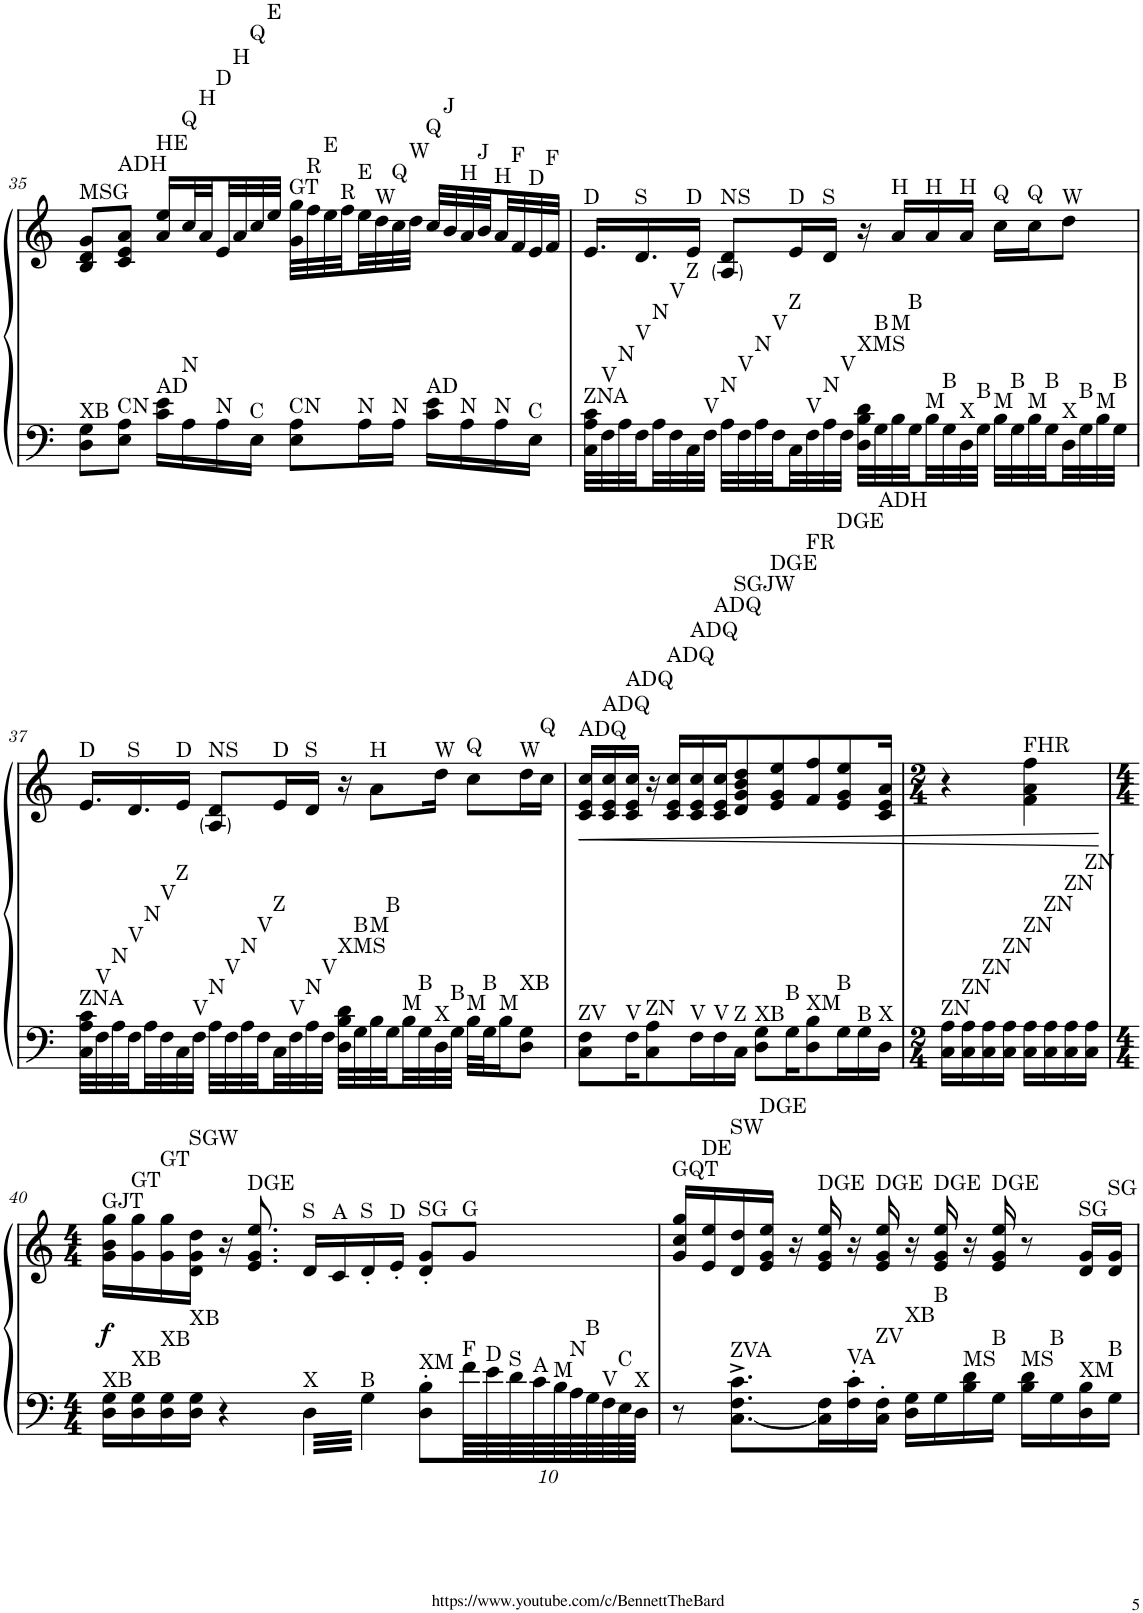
**kern	**kern	**dynam
*part1	*part1	*part1
*staff2	*staff1	*staff1/2
*I"Piano	*	*
*I'Pno.	*	*
!!LO:PB:g=z
*clefF4	*clefG2	*
*k[]	*k[]	*
*M4/4	*M4/4	*
=35	=35	=35
!	!LO:TX:a:t=MSG	!
!LO:TX:a:t=XB	!	!
8D\ 8G\L	8B/ 8d/ 8g/L	.
!	!LO:TX:a:t=ADH	!
!LO:TX:a:t=CN	!	!
8E\ 8A\J	8c/ 8e/ 8a/J	.
!	!LO:TX:a:t=HE	!
!LO:TX:a:t=AD	!	!
16c\ 16e\LL	16a/ 16ee/LL	.
!	!LO:TX:a:t=Q	!
!LO:TX:a:t=N	!	!
16A\	32cc/L	.
!	!LO:TX:a:t=H	!
.	32a/	.
!	!LO:TX:a:t=D	!
!LO:TX:a:t=N	!	!
16A\	32e/	.
!	!LO:TX:a:t=H	!
.	32a/	.
!	!LO:TX:a:t=Q	!
!LO:TX:a:t=C	!	!
16E\JJ	32cc/	.
!	!LO:TX:a:t=E	!
.	32ee/JJJ	.
!	!LO:TX:a:t=GT	!
!LO:TX:a:t=CN	!	!
8E\ 8A\L	32g\ 32gg\LLL	.
!	!LO:TX:a:t=R	!
.	32ff\	.
!	!LO:TX:a:t=E	!
.	32ee\	.
!	!LO:TX:a:t=R	!
.	32ff\	.
!	!LO:TX:a:t=E	!
!LO:TX:a:t=N	!	!
16A\L	32ee\	.
!	!LO:TX:a:t=W	!
.	32dd\	.
!	!LO:TX:a:t=Q	!
!LO:TX:a:t=N	!	!
16A\JJ	32cc\	.
!	!LO:TX:a:t=W	!
.	32dd\JJJ	.
!	!LO:TX:a:t=Q	!
!LO:TX:a:t=AD	!	!
16c\ 16e\LL	32cc/LLL	.
!	!LO:TX:a:t=J	!
.	32b/	.
!	!LO:TX:a:t=H	!
!LO:TX:a:t=N	!	!
16A\	32a/	.
!	!LO:TX:a:t=J	!
.	32b/	.
!	!LO:TX:a:t=H	!
!LO:TX:a:t=N	!	!
16A\	32a/	.
!	!LO:TX:a:t=F	!
.	32f/	.
!	!LO:TX:a:t=D	!
!LO:TX:a:t=C	!	!
16E\JJ	32e/	.
!	!LO:TX:a:t=F	!
.	32f/JJJ	.
=36	=36	=36
!	!LO:TX:a:t=D	!
!LO:TX:a:t=ZNA	!	!
32C\ 32A\ 32c\LLL	16.e/LL	.
!LO:TX:a:t=V	!	!
32F\	.	.
!LO:TX:a:t=N	!	!
32A\	.	.
!	!LO:TX:a:t=S	!
!LO:TX:a:t=V	!	!
32F\	16.d/	.
!LO:TX:a:t=N	!	!
32A\	.	.
!LO:TX:a:t=V	!	!
32F\	.	.
!	!LO:TX:a:t=D	!
!LO:TX:a:t=Z	!	!
32C\	16e/JJ	.
!LO:TX:a:t=V	!	!
32F\JJJ	.	.
!	!LO:TX:a:t=NS	!
!LO:TX:a:t=N	!	!
32A\LLL	8A/ 8d/L	.
!LO:TX:a:t=V	!	!
32F\	.	.
!LO:TX:a:t=N	!	!
32A\	.	.
!LO:TX:a:t=V	!	!
32F\	.	.
!	!LO:TX:a:t=D	!
!LO:TX:a:t=Z	!	!
32C\	16e/L	.
!LO:TX:a:t=V	!	!
32F\	.	.
!	!LO:TX:a:t=S	!
!LO:TX:a:t=N	!	!
32A\	16d/JJ	.
!LO:TX:a:t=V	!	!
32F\JJJ	.	.
!LO:TX:a:t=XMS	!	!
32D\ 32B\ 32d\LLL	16r	.
!LO:TX:a:t=B	!	!
32G\	.	.
!	!LO:TX:a:t=H	!
!LO:TX:a:t=M	!	!
32B\	16a/LL	.
!LO:TX:a:t=B	!	!
32G\	.	.
!	!LO:TX:a:t=H	!
!LO:TX:a:t=M	!	!
32B\	16a/	.
!LO:TX:a:t=B	!	!
32G\	.	.
!	!LO:TX:a:t=H	!
!LO:TX:a:t=X	!	!
32D\	16a/JJ	.
!LO:TX:a:t=B	!	!
32G\JJJ	.	.
!	!LO:TX:a:t=Q	!
!LO:TX:a:t=M	!	!
32B\LLL	16cc\LL	.
!LO:TX:a:t=B	!	!
32G\	.	.
!	!LO:TX:a:t=Q	!
!LO:TX:a:t=M	!	!
32B\	16cc\J	.
!LO:TX:a:t=B	!	!
32G\	.	.
!	!LO:TX:a:t=W	!
!LO:TX:a:t=X	!	!
32D\	8dd\J	.
!LO:TX:a:t=B	!	!
32G\	.	.
!LO:TX:a:t=M	!	!
32B\	.	.
!LO:TX:a:t=B	!	!
32G\JJJ	.	.
!!LO:LB:g=z
=37	=37	=37
!	!LO:TX:a:t=D	!
!LO:TX:a:t=ZNA	!	!
32C\ 32A\ 32c\LLL	16.e/LL	.
!LO:TX:a:t=V	!	!
32F\	.	.
!LO:TX:a:t=N	!	!
32A\	.	.
!	!LO:TX:a:t=S	!
!LO:TX:a:t=V	!	!
32F\	16.d/	.
!LO:TX:a:t=N	!	!
32A\	.	.
!LO:TX:a:t=V	!	!
32F\	.	.
!	!LO:TX:a:t=D	!
!LO:TX:a:t=Z	!	!
32C\	16e/JJ	.
!LO:TX:a:t=V	!	!
32F\JJJ	.	.
!	!LO:TX:a:t=NS	!
!LO:TX:a:t=N	!	!
32A\LLL	8A/ 8d/L	.
!LO:TX:a:t=V	!	!
32F\	.	.
!LO:TX:a:t=N	!	!
32A\	.	.
!LO:TX:a:t=V	!	!
32F\	.	.
!	!LO:TX:a:t=D	!
!LO:TX:a:t=Z	!	!
32C\	16e/L	.
!LO:TX:a:t=V	!	!
32F\	.	.
!	!LO:TX:a:t=S	!
!LO:TX:a:t=N	!	!
32A\	16d/JJ	.
!LO:TX:a:t=V	!	!
32F\JJJ	.	.
!LO:TX:a:t=XMS	!	!
32D\ 32B\ 32d\LLL	16r	.
!LO:TX:a:t=B	!	!
32G\	.	.
!	!LO:TX:a:t=H	!
!LO:TX:a:t=M	!	!
32B\	8a\L	.
!LO:TX:a:t=B	!	!
32G\	.	.
!LO:TX:a:t=M	!	!
32B\	.	.
!LO:TX:a:t=B	!	!
32G\	.	.
!	!LO:TX:a:t=W	!
!LO:TX:a:t=X	!	!
32D\	16dd\Jk	.
!LO:TX:a:t=B	!	!
32G\JJJ	.	.
!	!LO:TX:a:t=Q	!
!LO:TX:a:t=M	!	!
32B\LLL	8cc\L	.
!LO:TX:a:t=B	!	!
32G\J	.	.
!LO:TX:a:t=M	!	!
16B\J	.	.
!	!LO:TX:a:t=W	!
!LO:TX:a:t=XB	!	!
8D\ 8G\J	16dd\L	.
!	!LO:TX:a:t=Q	!
.	16cc\JJ	.
=38	=38	=38
!	!LO:TX:a:t=ADQ	!
!LO:TX:a:t=ZV	!	!
!	!	!LO:HP:b
8C\ 8F\L	16c/ 16e/ 16cc/LL	<
!	!LO:TX:a:t=ADQ	!
.	16c/ 16e/ 16cc/	.
!	!LO:TX:a:t=ADQ	!
!LO:TX:a:t=V	!	!
16F\K	16c/ 16e/ 16cc/JJ	.
!LO:TX:a:t=ZN	!	!
8C\ 8A\	16r	.
!	!LO:TX:a:t=ADQ	!
.	16c/ 16e/ 16cc/LL	.
!	!LO:TX:a:t=ADQ	!
!LO:TX:a:t=V	!	!
16F\L	16c/ 16e/ 16cc/	.
!	!LO:TX:a:t=ADQ	!
!LO:TX:a:t=V	!	!
16F\	16c/ 16e/ 16cc/J	.
!	!LO:TX:a:t=SGJW	!
!LO:TX:a:t=Z	!	!
16C\JJ	8d/ 8g/ 8b/ 8dd/	.
!LO:TX:a:t=XB	!	!
8D\ 8G\L	.	.
!	!LO:TX:a:t=DGE	!
.	8e/ 8g/ 8ee/	.
!LO:TX:a:t=B	!	!
16G\K	.	.
!	!LO:TX:a:t=FR	!
!LO:TX:a:t=XM	!	!
8D\ 8B\	8f/ 8ff/	.
!	!LO:TX:a:t=DGE	!
!LO:TX:a:t=B	!	!
16G\L	8e/ 8g/ 8ee/	.
!LO:TX:a:t=B	!	!
16G\	.	.
!	!LO:TX:a:t=ADH	!
!LO:TX:a:t=X	!	!
16D\JJ	16c/ 16e/ 16a/Jk	.
=39	=39	=39
*M2/4	*M2/4	*
!LO:TX:a:t=ZN	!	!
16C\ 16A\LL	4r	.
!LO:TX:a:t=ZN	!	!
16C\ 16A\	.	.
!LO:TX:a:t=ZN	!	!
16C\ 16A\	.	.
!LO:TX:a:t=ZN	!	!
16C\ 16A\JJ	.	.
!	!LO:TX:a:t=FHR	!
!LO:TX:a:t=ZN	!	!
16C\ 16A\LL	4f\ 4a\ 4ff\	.
!LO:TX:a:t=ZN	!	!
16C\ 16A\	.	.
!LO:TX:a:t=ZN	!	!
16C\ 16A\	.	.
!LO:TX:a:t=ZN	!	!
16C\ 16A\JJ	.	.
.	.	[
!!LO:LB:g=z
=40	=40	=40
*M4/4	*M4/4	*
!	!LO:TX:a:t=GJT	!
!LO:TX:a:t=XB	!	!
!	!	!LO:DY:b
16D\ 16G\LL	16g\ 16b\ 16gg\LL	f
!	!LO:TX:a:t=GT	!
!LO:TX:a:t=XB	!	!
16D\ 16G\	16g\ 16gg\	.
!	!LO:TX:a:t=GT	!
!LO:TX:a:t=XB	!	!
16D\ 16G\	16g\ 16gg\	.
!	!LO:TX:a:t=SGW	!
!LO:TX:a:t=XB	!	!
16D\ 16G\JJ	16d\ 16g\ 16dd\JJ	.
4r	16r	.
!	!LO:TX:a:t=DGE	!
.	8.e/ 8.g/ 8.ee/	.
!	!LO:TX:a:t=S	!
!LO:TX:a:t=X	!	!
12.D\	16d/LL	.
!	!LO:TX:a:t=A	!
.	16c/	.
!	!LO:TX:a:t=S	!
!LO:TX:a:t=B	!	!
12.G\	16d'/	.
!	!LO:TX:a:t=D	!
.	16e'/JJ	.
!	!LO:TX:a:t=SG	!
!LO:TX:a:t=XM	!	!
8D\' 8B\'L	8d/' 8g/'L	.
*Xbrackettup	*	*
!	!LO:TX:a:t=G	!
!LO:TX:a:t=F	!	!
80f\LLL	8g/J	.
!LO:TX:a:t=D	!	!
80e\	.	.
!LO:TX:a:t=S	!	!
80d\	.	.
!LO:TX:a:t=A	!	!
80c\	.	.
!LO:TX:a:t=M	!	!
80B\	.	.
!LO:TX:a:t=N	!	!
80A\	.	.
!LO:TX:a:t=B	!	!
80G\	.	.
!LO:TX:a:t=V	!	!
80F\	.	.
!LO:TX:a:t=C	!	!
80E\	.	.
!LO:TX:a:t=X	!	!
80D\JJJJ	.	.
=41	=41	=41
!	!LO:TX:a:t=GQT	!
8r	16g/ 16cc/ 16gg/LL	.
!	!LO:TX:a:t=DE	!
.	16e/ 16ee/	.
!	!LO:TX:a:t=SW	!
!LO:TX:a:t=ZVA	!	!
[8.C\^ 8.F\^ 8.c\^L	16d/ 16dd/	.
!	!LO:TX:a:t=DGE	!
.	16e/ 16g/ 16ee/JJ	.
.	16r	.
!	!LO:TX:a:t=DGE	!
16C\] 16F\L	16e/ 16g/ 16ee/	.
!LO:TX:a:t=VA	!	!
16F\' 16c\'	16r	.
!	!LO:TX:a:t=DGE	!
!LO:TX:a:t=ZV	!	!
16C\' 16F\'JJ	16e/ 16g/ 16ee/	.
!LO:TX:a:t=XB	!	!
16D\ 16G\LL	16r	.
!	!LO:TX:a:t=DGE	!
!LO:TX:a:t=B	!	!
16G\	16e/ 16g/ 16ee/	.
!LO:TX:a:t=MS	!	!
16B\ 16d\	16r	.
!	!LO:TX:a:t=DGE	!
!LO:TX:a:t=B	!	!
16G\JJ	16e/ 16g/ 16ee/	.
!LO:TX:a:t=MS	!	!
16B\ 16d\LL	8r	.
!LO:TX:a:t=B	!	!
16G\	.	.
!	!LO:TX:a:t=SG	!
!LO:TX:a:t=XM	!	!
16D\ 16B\	16d/ 16g/LL	.
!	!LO:TX:a:t=SG	!
!LO:TX:a:t=B	!	!
16G\JJ	16d/ 16g/JJ	.
=	=	=
*-	*-	*-
